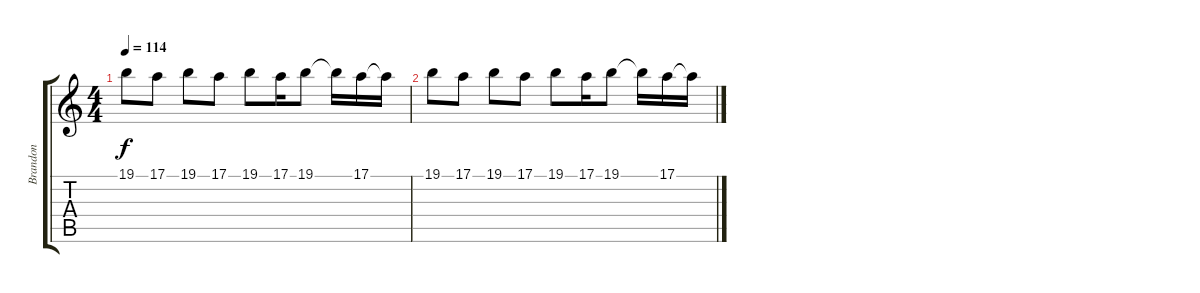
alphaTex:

\track ("Brandon" "Brandon") {instrument acousticgrandpiano}
\staff {score tabs}
\tuning (E4 B3 G3 D3 A2 E2) {hide}
\ts (4 4)
\tempo 114
\clef g2
\ks c
19.1.8{dy f} 17.1.8 19.1.8 17.1.8 19.1.8 17.1.16 19.1.8 19.1{t}.16 17.1.16 17.1{t}.16 |
19.1.8 17.1.8 19.1.8 17.1.8 19.1.8 17.1.16 19.1.8 19.1{t}.16 17.1.16 17.1{t}.16
